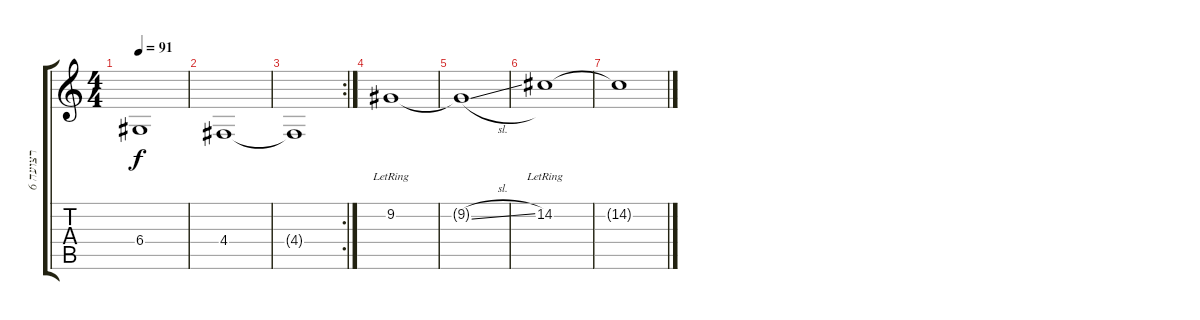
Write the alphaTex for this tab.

\track ("רצועה 6" "רצועה 6") {instrument cello}
\staff {score tabs}
\tuning (E4 B3 G3 D3 A2 E2) {hide}
\ts (4 4)
\tempo 91
\clef g2
\ks c
6.4{t}.1{dy f} |
4.4.1 |
\rc 2
4.4{t}.1 |
9.2{lr}.1 |
9.2{sl t}.1 |
14.2{lr}.1 |
14.2{t}.1
